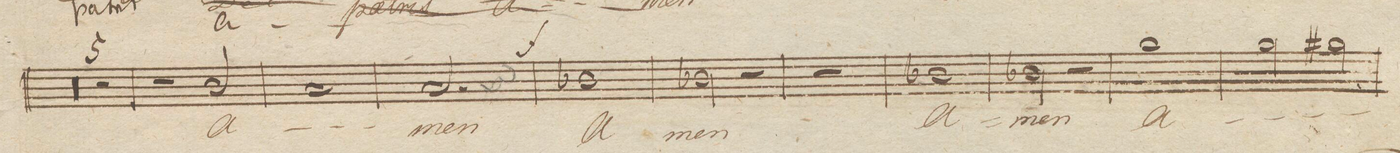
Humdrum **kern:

**kern	**text	**dynam
*I"Tenore Solo	*	*
*clefC4	*	*
*k[]	*	*
*met(c)	*	*
*M4/4	*	*
00r	.	.
=134	=134	=134
=135	=135	=135
=136	=136	=136
=137	=137	=137
1r	.	.
=138	=138	=138
2r	.	.
2A/	a-	.
=139	=139	=139
1G	.	.
=140	=140	=140
2.G/	-men	.
4r	.	.
=141	=141	=141
1A-X	a-	f
=142	=142	=142
2A-X\	-men	.
2r	.	.
=143	=143	=143
1r	.	.
=144	=144	=144
1A-X	a-	.
=145	=145	=145
2A-X\	-men	.
2r	.	.
=146	=146	=146
1f	a-	.
=147	=147	=147
2f\	.	.
2f#X\	.	.
=148	=148	=148
*-	*-	*-
